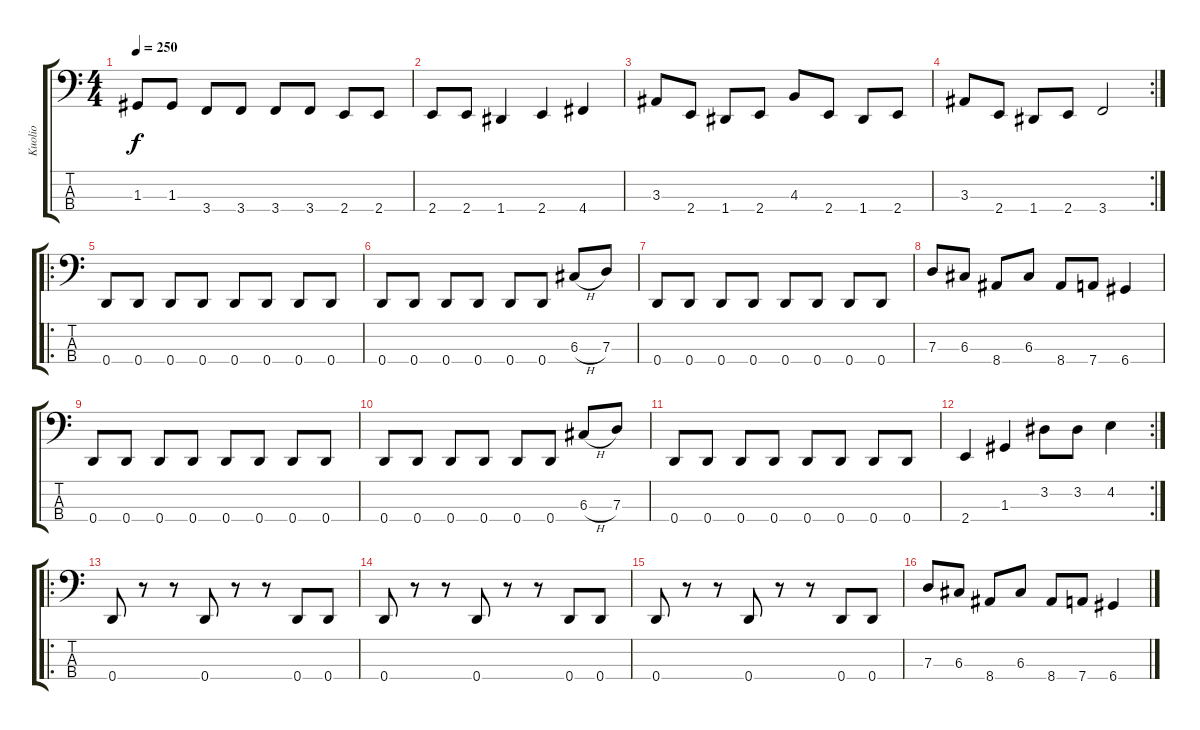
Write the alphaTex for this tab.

\track ("Kuolio" "Kuolio") {instrument electricbassfinger}
\staff {score tabs}
\tuning (F2 C2 G1 D1) {hide}
\ts (4 4)
\tempo 250
\clef f4
\ks c
1.3.8{dy f} 1.3.8 3.4.8 3.4.8 3.4.8 3.4.8 2.4.8 2.4.8 |
2.4.8 2.4.8 1.4.4 2.4.4 4.4.4 |
3.3.8 2.4.8 1.4.8 2.4.8 4.3.8 2.4.8 1.4.8 2.4.8 |
\rc 2
3.3.8 2.4.8 1.4.8 2.4.8 3.4.2 |
\ro
0.4.8 0.4.8 0.4.8 0.4.8 0.4.8 0.4.8 0.4.8 0.4.8 |
0.4.8 0.4.8 0.4.8 0.4.8 0.4.8 0.4.8 6.3{h}.8 7.3.8 |
0.4.8 0.4.8 0.4.8 0.4.8 0.4.8 0.4.8 0.4.8 0.4.8 |
7.3.8 6.3.8 8.4.8 6.3.8 8.4.8 7.4.8 6.4.4 |
0.4.8 0.4.8 0.4.8 0.4.8 0.4.8 0.4.8 0.4.8 0.4.8 |
0.4.8 0.4.8 0.4.8 0.4.8 0.4.8 0.4.8 6.3{h}.8 7.3.8 |
0.4.8 0.4.8 0.4.8 0.4.8 0.4.8 0.4.8 0.4.8 0.4.8 |
\rc 2
2.4.4 1.3.4 3.2.8 3.2.8 4.2.4 |
\ro
0.4.8 r.8 r.8 0.4.8 r.8 r.8 0.4.8 0.4.8 |
0.4.8 r.8 r.8 0.4.8 r.8 r.8 0.4.8 0.4.8 |
0.4.8 r.8 r.8 0.4.8 r.8 r.8 0.4.8 0.4.8 |
7.3.8 6.3.8 8.4.8 6.3.8 8.4.8 7.4.8 6.4.4
